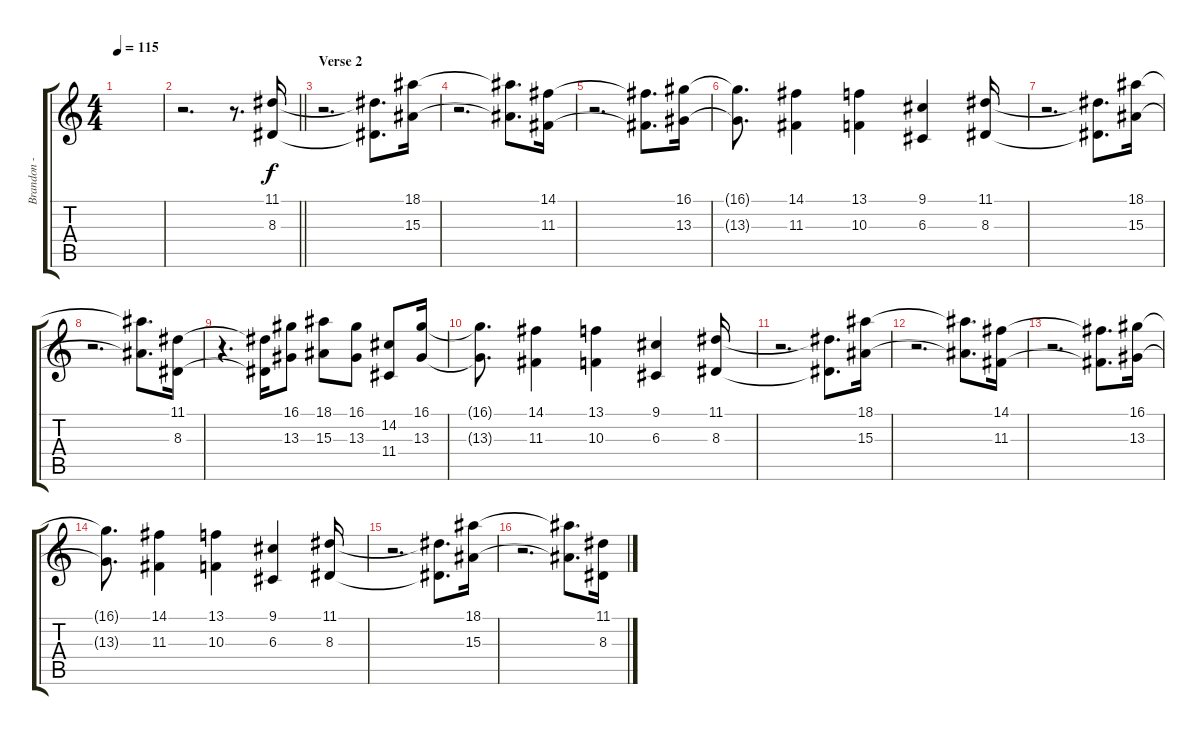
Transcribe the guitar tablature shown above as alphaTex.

\track ("Brandon - Synth" "Brandon - ") {instrument lead2sawtooth}
\staff {score tabs}
\tuning (E4 B3 G3 D3 A2 E2) {hide}
\ts (4 4)
\tempo 115
\clef g2
\ks c
|
\barLineRight lightlight
r.2{d} r.8{d} (11.1 8.3).16 |
\section ("" "Verse 2")
r.2{d} (11.1{t} 8.3{t}).8{d} (18.1 15.3).16 |
r.2{d} (18.1{t} 15.3{t}).8{d} (14.1 11.3).16 |
r.2{d} (14.1{t} 11.3{t}).8{d} (16.1 13.3).16 |
(16.1{t} 13.3{t}).8{d} (14.1 11.3).4 (13.1 10.3).4 (9.1 6.3).4 (11.1 8.3).16 |
r.2{d} (11.1{t} 8.3{t}).8{d} (18.1 15.3).16 |
r.2{d} (18.1{t} 15.3{t}).8{d} (11.1 8.3).16 |
r.4{d} (11.1{t} 8.3{t}).16 (16.1 13.3).8 (18.1 15.3).8 (16.1 13.3).8 (14.2 11.4).8 (16.1 13.3).16 |
(16.1{t} 13.3{t}).8{d} (14.1 11.3).4 (13.1 10.3).4 (9.1 6.3).4 (11.1 8.3).16 |
r.2{d} (11.1{t} 8.3{t}).8{d} (18.1 15.3).16 |
r.2{d} (18.1{t} 15.3{t}).8{d} (14.1 11.3).16 |
r.2{d} (14.1{t} 11.3{t}).8{d} (16.1 13.3).16 |
(16.1{t} 13.3{t}).8{d} (14.1 11.3).4 (13.1 10.3).4 (9.1 6.3).4 (11.1 8.3).16 |
r.2{d} (11.1{t} 8.3{t}).8{d} (18.1 15.3).16 |
r.2{d} (18.1{t} 15.3{t}).8{d} (11.1 8.3).16
